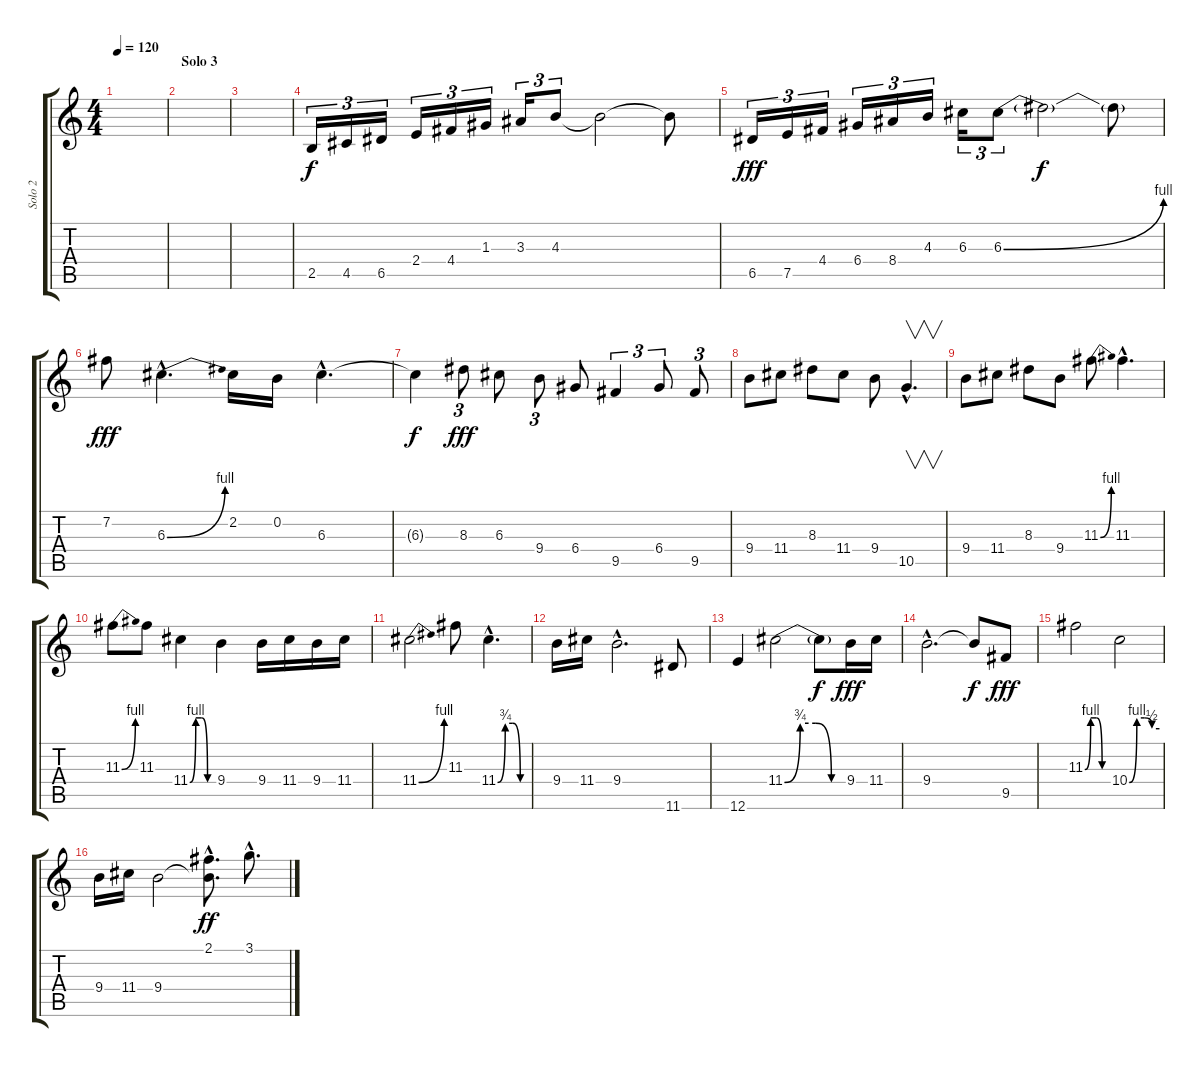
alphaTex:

\track ("Solo 2" "Solo 2") {instrument overdrivenguitar}
\staff {score tabs}
\tuning (E4 B3 G3 D3 A2 E2) {hide}
\ts (4 4)
\tempo 120
\clef g2
\ks c
|
\section ("" "Solo 3")
|
|
2.5.16{tu (3 2)} 4.5.16{tu (3 2)} 6.5.16{tu (3 2)} 2.4.16{tu (3 2)} 4.4.16{tu (3 2)} 1.3.16{tu (3 2)} 3.3.16{tu (3 2)} 4.3.8{tu (3 2)} 4.3{t}.2{dy f} 4.3{t}.8 |
6.5.16{tu (3 2) dy fff} 7.5.16{tu (3 2)} 4.4.16{tu (3 2)} 6.4.16{tu (3 2)} 8.4.16{tu (3 2)} 4.3.16{tu (3 2)} 6.3.16{tu (3 2)} 6.3{be (bend 0 0 60 4)}.8{tu (3 2)} 6.3{t}.2{dy f} 6.3{t}.8 |
7.2.8{dy fff} 6.3{be (bend 0 0 60 4) hac}.4{d} 2.2.16 0.2.16 6.3{hac}.4{d} |
6.3{t}.4{dy f} 8.3.8{tu (3 2) dy fff} 6.3.8 9.4.8{tu (3 2)} 6.4.8 9.5.4{tu (3 2)} 6.4.8{tu (3 2)} 9.5.8{tu (3 2)} |
9.4.8 11.4.8 8.3.8 11.4.8 9.4.8 10.5{hac}.4{v d} |
9.4.8 11.4.8 8.3.8 9.4.8 11.3{be (bend 0 0 60 4)}.8 11.3{hac}.4{d} |
11.3{be (bend 0 0 60 4)}.8 11.3.8 11.4{be (custom 0 0 15 4 30 4 45 0 60 0)}.4 9.4.4 9.4.16 11.4.16 9.4.16 11.4.16 |
11.4{be (bend 0 0 60 4)}.2 11.3.8 11.4{be (custom 0 0 15 3 30 3 45 0 60 0) hac}.4{d} |
9.4.16 11.4.16 9.4{hac}.2{d} 11.6.8 |
12.6.4 11.4{be (custom 0 0 15 3 30 3 45 0 60 0)}.2 11.4{t}.8{dy f} 9.4.16{dy fff} 11.4.16 |
9.4{hac}.2{d} 9.4{t}.8{dy f} 9.5.8{dy fff} |
11.3{be (custom 0 0 15 4 30 4 45 0 60 0)}.2 10.4{be (custom 0 0 15 4 30 4 45 2 60 2)}.2 |
9.4.16 11.4.16 9.4.2 (2.1{hac} 9.4{hac t}).8{d dy ff} 3.1{hac}.8{d}
